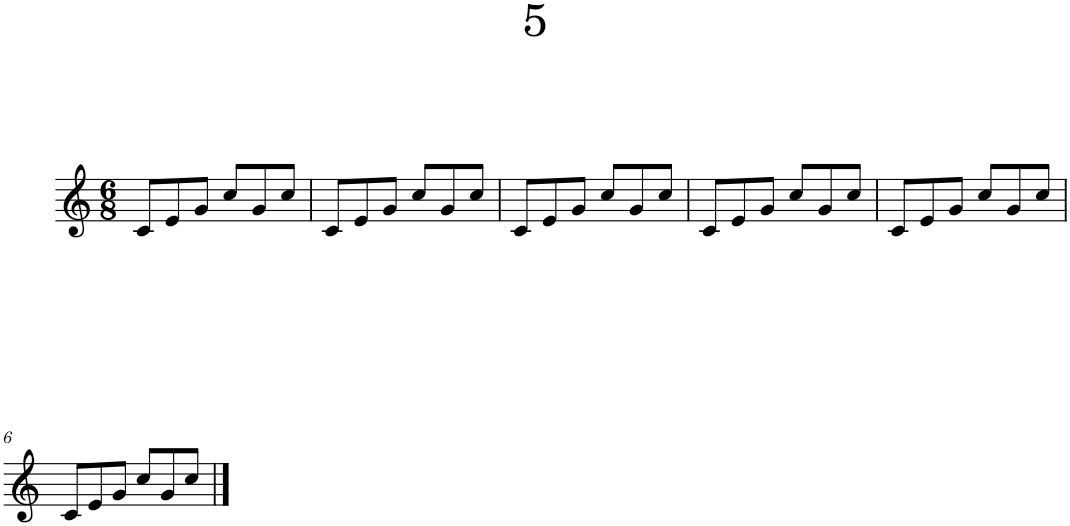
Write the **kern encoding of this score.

**kern
*part1
*staff1
*I"Piano
*I'Pno.
*clefG2
*k[]
*M6/8
=1
8c/L
8e/
8g/J
8cc/L
8g/
8cc/J
=2
8c/L
8e/
8g/J
8cc/L
8g/
8cc/J
=3
8c/L
8e/
8g/J
8cc/L
8g/
8cc/J
=4
8c/L
8e/
8g/J
8cc/L
8g/
8cc/J
=5
8c/L
8e/
8g/J
8cc/L
8g/
8cc/J
!!LO:LB:g=z
=6
8c/L
8e/
8g/J
8cc/L
8g/
8cc/J
==
*-
